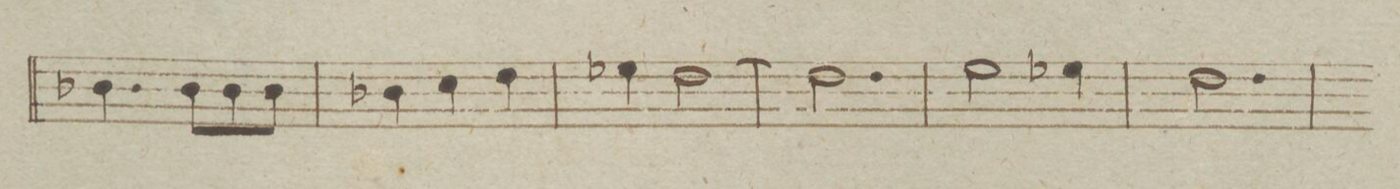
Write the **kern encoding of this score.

**kern	**dynam
*I"Corno Primo in Es.	*
*clefG2	*
*k[b-e-a-]	*
*M3/4	*
4.d-X\	.
8d-\L	.
8d-\	.
8d-\J	.
=35	=35
4d-X\	.
4e-\	.
4f\	.
=36	=36
4g-X\	.
[2f\	.
=37	=37
2.f\]	.
=38	=38
2g\	.
4g-X\	.
=39	=39
2.f\	.
=40	=40
*-	*-
